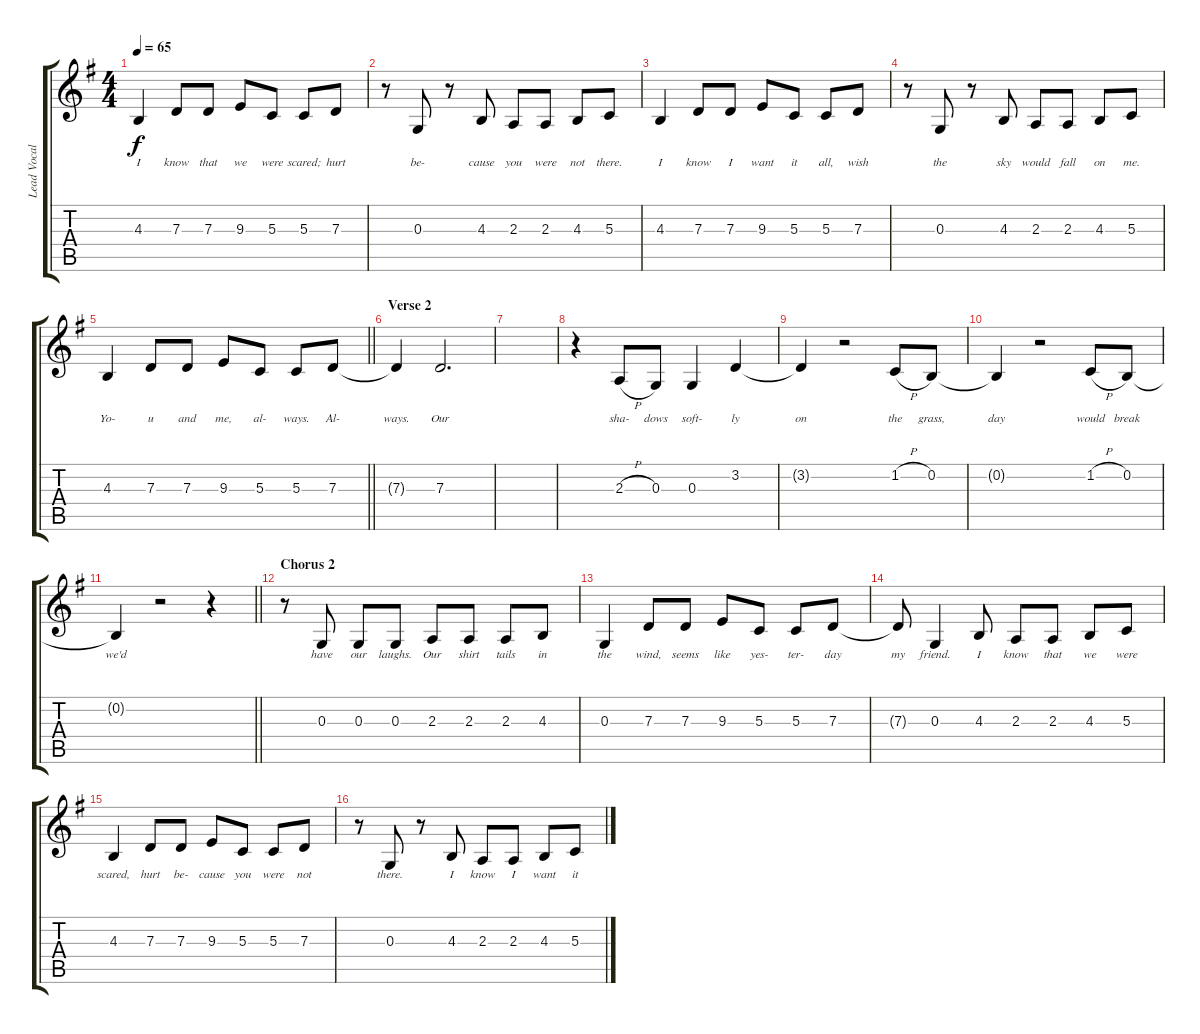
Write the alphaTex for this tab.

\track ("Lead Vocals - Simon Neil" "Lead Vocal") {instrument altosax}
\staff {score tabs}
\tuning (E4 B3 G3 D3 A2 E2) {hide}
\ts (4 4)
\tempo 65
\clef g2
\ks g
4.3.4{lyrics (0 "I") lyrics (1 "") lyrics (2 "") lyrics (3 "") lyrics (4 "") dy f} 7.3.8{lyrics (0 "know") lyrics (1 "") lyrics (2 "") lyrics (3 "") lyrics (4 "")} 7.3.8{lyrics (0 "that") lyrics (1 "") lyrics (2 "") lyrics (3 "") lyrics (4 "")} 9.3.8{lyrics (0 "we") lyrics (1 "") lyrics (2 "") lyrics (3 "") lyrics (4 "")} 5.3.8{lyrics (0 "were") lyrics (1 "") lyrics (2 "") lyrics (3 "") lyrics (4 "")} 5.3.8{lyrics (0 "scared;") lyrics (1 "") lyrics (2 "") lyrics (3 "") lyrics (4 "")} 7.3.8{lyrics (0 "hurt") lyrics (1 "") lyrics (2 "") lyrics (3 "") lyrics (4 "")} |
r.8 0.3.8{lyrics (0 "be-") lyrics (1 "") lyrics (2 "") lyrics (3 "") lyrics (4 "")} r.8 4.3.8{lyrics (0 "cause") lyrics (1 "") lyrics (2 "") lyrics (3 "") lyrics (4 "")} 2.3.8{lyrics (0 "you") lyrics (1 "") lyrics (2 "") lyrics (3 "") lyrics (4 "")} 2.3.8{lyrics (0 "were") lyrics (1 "") lyrics (2 "") lyrics (3 "") lyrics (4 "")} 4.3.8{lyrics (0 "not") lyrics (1 "") lyrics (2 "") lyrics (3 "") lyrics (4 "")} 5.3.8{lyrics (0 "there.") lyrics (1 "") lyrics (2 "") lyrics (3 "") lyrics (4 "")} |
4.3.4{lyrics (0 "I") lyrics (1 "") lyrics (2 "") lyrics (3 "") lyrics (4 "")} 7.3.8{lyrics (0 "know") lyrics (1 "") lyrics (2 "") lyrics (3 "") lyrics (4 "")} 7.3.8{lyrics (0 "I") lyrics (1 "") lyrics (2 "") lyrics (3 "") lyrics (4 "")} 9.3.8{lyrics (0 "want") lyrics (1 "") lyrics (2 "") lyrics (3 "") lyrics (4 "")} 5.3.8{lyrics (0 "it") lyrics (1 "") lyrics (2 "") lyrics (3 "") lyrics (4 "")} 5.3.8{lyrics (0 "all,") lyrics (1 "") lyrics (2 "") lyrics (3 "") lyrics (4 "")} 7.3.8{lyrics (0 "wish") lyrics (1 "") lyrics (2 "") lyrics (3 "") lyrics (4 "")} |
r.8 0.3.8{lyrics (0 "the") lyrics (1 "") lyrics (2 "") lyrics (3 "") lyrics (4 "")} r.8 4.3.8{lyrics (0 "sky") lyrics (1 "") lyrics (2 "") lyrics (3 "") lyrics (4 "")} 2.3.8{lyrics (0 "would") lyrics (1 "") lyrics (2 "") lyrics (3 "") lyrics (4 "")} 2.3.8{lyrics (0 "fall") lyrics (1 "") lyrics (2 "") lyrics (3 "") lyrics (4 "")} 4.3.8{lyrics (0 "on") lyrics (1 "") lyrics (2 "") lyrics (3 "") lyrics (4 "")} 5.3.8{lyrics (0 "me.") lyrics (1 "") lyrics (2 "") lyrics (3 "") lyrics (4 "")} |
\barLineRight lightlight
4.3.4{lyrics (0 "Yo-") lyrics (1 "") lyrics (2 "") lyrics (3 "") lyrics (4 "")} 7.3.8{lyrics (0 "u") lyrics (1 "") lyrics (2 "") lyrics (3 "") lyrics (4 "")} 7.3.8{lyrics (0 "and") lyrics (1 "") lyrics (2 "") lyrics (3 "") lyrics (4 "")} 9.3.8{lyrics (0 "me,") lyrics (1 "") lyrics (2 "") lyrics (3 "") lyrics (4 "")} 5.3.8{lyrics (0 "al-") lyrics (1 "") lyrics (2 "") lyrics (3 "") lyrics (4 "")} 5.3.8{lyrics (0 "ways.") lyrics (1 "") lyrics (2 "") lyrics (3 "") lyrics (4 "")} 7.3.8{lyrics (0 "Al-") lyrics (1 "") lyrics (2 "") lyrics (3 "") lyrics (4 "")} |
\section ("" "Verse 2")
7.3{t}.4{lyrics (0 "ways.") lyrics (1 "") lyrics (2 "") lyrics (3 "") lyrics (4 "")} 7.3.2{d lyrics (0 "Our") lyrics (1 "") lyrics (2 "") lyrics (3 "") lyrics (4 "")} |
|
r.4 2.3{h}.8{lyrics (0 "sha-") lyrics (1 "") lyrics (2 "") lyrics (3 "") lyrics (4 "")} 0.3.8{lyrics (0 "dows") lyrics (1 "") lyrics (2 "") lyrics (3 "") lyrics (4 "")} 0.3.4{lyrics (0 "soft-") lyrics (1 "") lyrics (2 "") lyrics (3 "") lyrics (4 "")} 3.2.4{lyrics (0 "ly") lyrics (1 "") lyrics (2 "") lyrics (3 "") lyrics (4 "")} |
3.2{t}.4{lyrics (0 "on") lyrics (1 "") lyrics (2 "") lyrics (3 "") lyrics (4 "")} r.2 1.2{h}.8{lyrics (0 "the") lyrics (1 "") lyrics (2 "") lyrics (3 "") lyrics (4 "")} 0.2.8{lyrics (0 "grass,") lyrics (1 "") lyrics (2 "") lyrics (3 "") lyrics (4 "")} |
0.2{t}.4{lyrics (0 "day") lyrics (1 "") lyrics (2 "") lyrics (3 "") lyrics (4 "")} r.2 1.2{h}.8{lyrics (0 "would") lyrics (1 "") lyrics (2 "") lyrics (3 "") lyrics (4 "")} 0.2.8{lyrics (0 "break") lyrics (1 "") lyrics (2 "") lyrics (3 "") lyrics (4 "")} |
\barLineRight lightlight
0.2{t}.4{lyrics (0 "we'd") lyrics (1 "") lyrics (2 "") lyrics (3 "") lyrics (4 "")} r.2 r.4 |
\section ("" "Chorus 2")
r.8 0.3.8{lyrics (0 "have") lyrics (1 "") lyrics (2 "") lyrics (3 "") lyrics (4 "")} 0.3.8{lyrics (0 "our") lyrics (1 "") lyrics (2 "") lyrics (3 "") lyrics (4 "")} 0.3.8{lyrics (0 "laughs.") lyrics (1 "") lyrics (2 "") lyrics (3 "") lyrics (4 "")} 2.3.8{lyrics (0 "Our") lyrics (1 "") lyrics (2 "") lyrics (3 "") lyrics (4 "")} 2.3.8{lyrics (0 "shirt") lyrics (1 "") lyrics (2 "") lyrics (3 "") lyrics (4 "")} 2.3.8{lyrics (0 "tails") lyrics (1 "") lyrics (2 "") lyrics (3 "") lyrics (4 "")} 4.3.8{lyrics (0 "in") lyrics (1 "") lyrics (2 "") lyrics (3 "") lyrics (4 "")} |
0.3.4{lyrics (0 "the") lyrics (1 "") lyrics (2 "") lyrics (3 "") lyrics (4 "")} 7.3.8{lyrics (0 "wind,") lyrics (1 "") lyrics (2 "") lyrics (3 "") lyrics (4 "")} 7.3.8{lyrics (0 "seems") lyrics (1 "") lyrics (2 "") lyrics (3 "") lyrics (4 "")} 9.3.8{lyrics (0 "like") lyrics (1 "") lyrics (2 "") lyrics (3 "") lyrics (4 "")} 5.3.8{lyrics (0 "yes-") lyrics (1 "") lyrics (2 "") lyrics (3 "") lyrics (4 "")} 5.3.8{lyrics (0 "ter-") lyrics (1 "") lyrics (2 "") lyrics (3 "") lyrics (4 "")} 7.3.8{lyrics (0 "day") lyrics (1 "") lyrics (2 "") lyrics (3 "") lyrics (4 "")} |
7.3{t}.8{lyrics (0 "my") lyrics (1 "") lyrics (2 "") lyrics (3 "") lyrics (4 "")} 0.3.4{lyrics (0 "friend.") lyrics (1 "") lyrics (2 "") lyrics (3 "") lyrics (4 "")} 4.3.8{lyrics (0 "I") lyrics (1 "") lyrics (2 "") lyrics (3 "") lyrics (4 "")} 2.3.8{lyrics (0 "know") lyrics (1 "") lyrics (2 "") lyrics (3 "") lyrics (4 "")} 2.3.8{lyrics (0 "that") lyrics (1 "") lyrics (2 "") lyrics (3 "") lyrics (4 "")} 4.3.8{lyrics (0 "we") lyrics (1 "") lyrics (2 "") lyrics (3 "") lyrics (4 "")} 5.3.8{lyrics (0 "were") lyrics (1 "") lyrics (2 "") lyrics (3 "") lyrics (4 "")} |
4.3.4{lyrics (0 "scared,") lyrics (1 "") lyrics (2 "") lyrics (3 "") lyrics (4 "")} 7.3.8{lyrics (0 "hurt") lyrics (1 "") lyrics (2 "") lyrics (3 "") lyrics (4 "")} 7.3.8{lyrics (0 "be-") lyrics (1 "") lyrics (2 "") lyrics (3 "") lyrics (4 "")} 9.3.8{lyrics (0 "cause") lyrics (1 "") lyrics (2 "") lyrics (3 "") lyrics (4 "")} 5.3.8{lyrics (0 "you") lyrics (1 "") lyrics (2 "") lyrics (3 "") lyrics (4 "")} 5.3.8{lyrics (0 "were") lyrics (1 "") lyrics (2 "") lyrics (3 "") lyrics (4 "")} 7.3.8{lyrics (0 "not") lyrics (1 "") lyrics (2 "") lyrics (3 "") lyrics (4 "")} |
r.8 0.3.8{lyrics (0 "there.") lyrics (1 "") lyrics (2 "") lyrics (3 "") lyrics (4 "")} r.8 4.3.8{lyrics (0 "I") lyrics (1 "") lyrics (2 "") lyrics (3 "") lyrics (4 "")} 2.3.8{lyrics (0 "know") lyrics (1 "") lyrics (2 "") lyrics (3 "") lyrics (4 "")} 2.3.8{lyrics (0 "I") lyrics (1 "") lyrics (2 "") lyrics (3 "") lyrics (4 "")} 4.3.8{lyrics (0 "want") lyrics (1 "") lyrics (2 "") lyrics (3 "") lyrics (4 "")} 5.3.8{lyrics (0 "it") lyrics (1 "") lyrics (2 "") lyrics (3 "") lyrics (4 "")}
